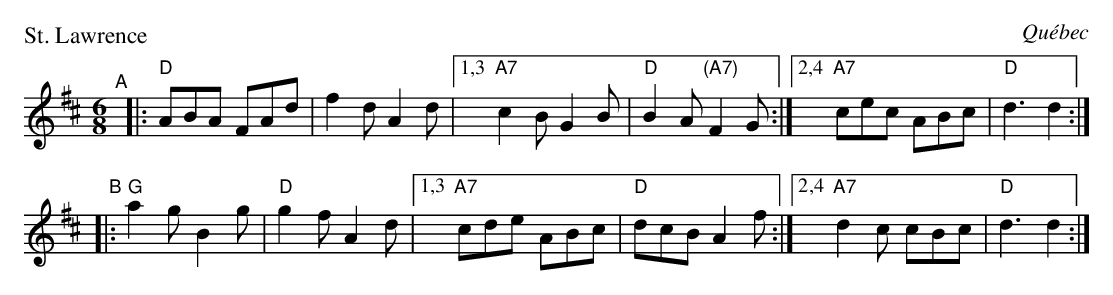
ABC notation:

X:1
P: St. Lawrence
O: Qu\'ebec
M: 6/8
L: 1/8
K: D
"^A"[|]\
|: "D"ABA FAd | f2d A2d |[1,3 "A7"c2B G2B | "D"B2A "(A7)"F2G \
                       :|[2,4 "A7"cec ABc | "D"d3 d2 :|
"^B"|:\
 "G"a2g B2g | "D"g2f A2d |[1,3 "A7"cde ABc | "D"dcB A2f \
                        :|[2,4 "A7"d2c cBc | "D"d3 d2 :|
